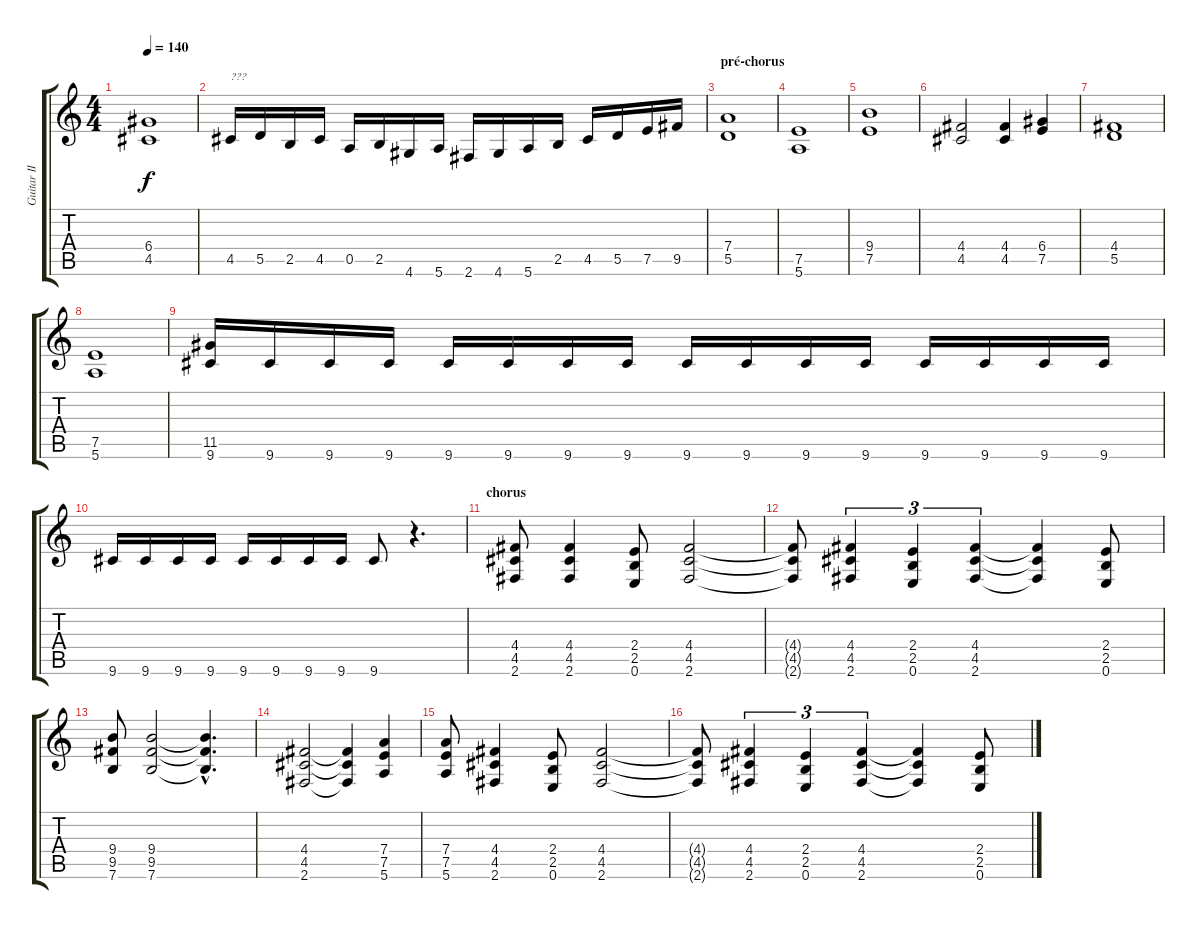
\track ("Guitar II" "Guitar II") {instrument overdrivenguitar}
\staff {score tabs}
\tuning (E4 B3 G3 D3 A2 E2) {hide}
\ts (4 4)
\tempo 140
\clef g2
\ks c
(6.4 4.5).1{dy f} |
4.5.16{txt "???"} 5.5.16 2.5.16 4.5.16 0.5.16 2.5.16 4.6.16 5.6.16 2.6.16 4.6.16 5.6.16 2.5.16 4.5.16 5.5.16 7.5.16 9.5.16 |
\section ("" "pré-chorus")
(7.4 5.5).1 |
(7.5 5.6).1 |
(9.4 7.5).1 |
(4.4 4.5).2 (4.4 4.5).4 (6.4 7.5).4 |
(4.4 5.5).1 |
(7.5 5.6).1 |
(11.5 9.6).16 9.6.16 9.6.16 9.6.16 9.6.16 9.6.16 9.6.16 9.6.16 9.6.16 9.6.16 9.6.16 9.6.16 9.6.16 9.6.16 9.6.16 9.6.16 |
9.6.16 9.6.16 9.6.16 9.6.16 9.6.16 9.6.16 9.6.16 9.6.16 9.6.8 r.4{d} |
\section ("" "chorus")
(4.4 4.5 2.6).8 (4.4 4.5 2.6).4 (2.4 2.5 0.6).8 (4.4 4.5 2.6).2 |
(4.4{t} 4.5{t} 2.6{t}).8 (4.4 4.5 2.6).4{tu (3 2)} (2.4 2.5 0.6).4{tu (3 2)} (4.4 4.5 2.6).4{tu (3 2)} (4.4{t} 4.5{t} 2.6{t}).4 (2.4 2.5 0.6).8 |
(9.4 9.5 7.6).8 (9.4 9.5 7.6).2 (9.4{hac t} 9.5{hac t} 7.6{hac t}).4{d} |
(4.4 4.5 2.6).2 (4.4{t} 4.5{t} 2.6{t}).4 (7.4 7.5 5.6).4 |
(7.4 7.5 5.6).8 (4.4 4.5 2.6).4 (2.4 2.5 0.6).8 (4.4 4.5 2.6).2 |
(4.4{t} 4.5{t} 2.6{t}).8 (4.4 4.5 2.6).4{tu (3 2)} (2.4 2.5 0.6).4{tu (3 2)} (4.4 4.5 2.6).4{tu (3 2)} (4.4{t} 4.5{t} 2.6{t}).4 (2.4 2.5 0.6).8
